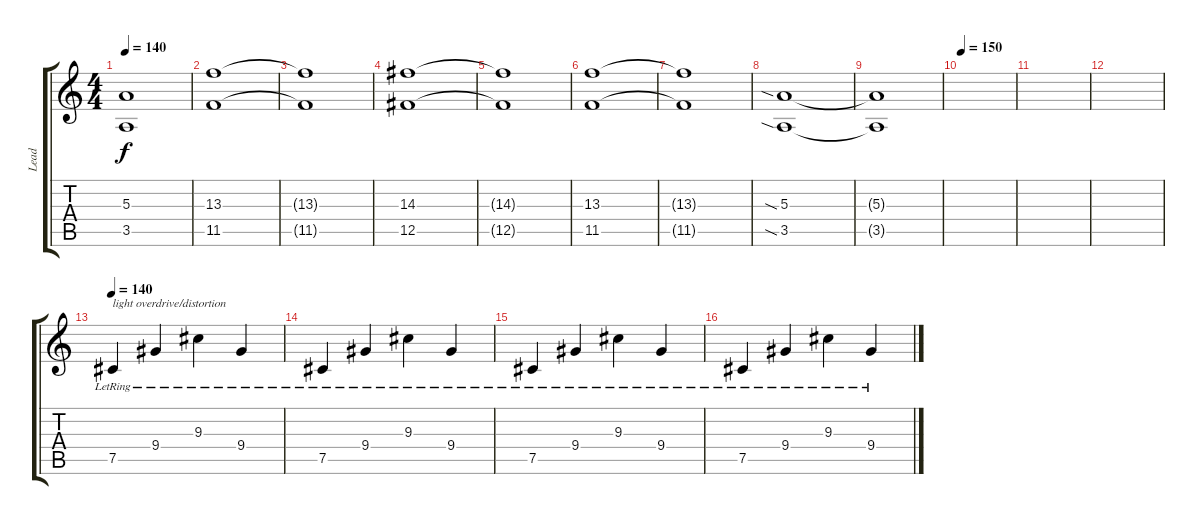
\track ("Lead" "Lead") {instrument distortionguitar}
\staff {score tabs}
\tuning (Db4 Ab3 E3 B2 Gb2 Db2) {hide}
\ts (4 4)
\tempo 140
\clef g2
\ks c
(5.3{t} 3.5{t}).1{dy f} |
(13.3 11.5).1 |
(13.3{t} 11.5{t}).1 |
(14.3 12.5).1 |
(14.3{t} 12.5{t}).1 |
(13.3 11.5).1 |
(13.3{t} 11.5{t}).1 |
(5.3{sia} 3.5{sia}).1 |
(5.3{t} 3.5{t}).1 |
\tempo 150
|
|
|
\tempo 140
7.5{lr}.4{txt "light overdrive/distortion" volume 9 instrument overdrivenguitar} 9.4{lr}.4 9.3{lr}.4 9.4{lr}.4 |
7.5{lr}.4 9.4{lr}.4 9.3{lr}.4 9.4{lr}.4 |
7.5{lr}.4 9.4{lr}.4 9.3{lr}.4 9.4{lr}.4 |
7.5{lr}.4 9.4{lr}.4 9.3{lr}.4 9.4{lr}.4
